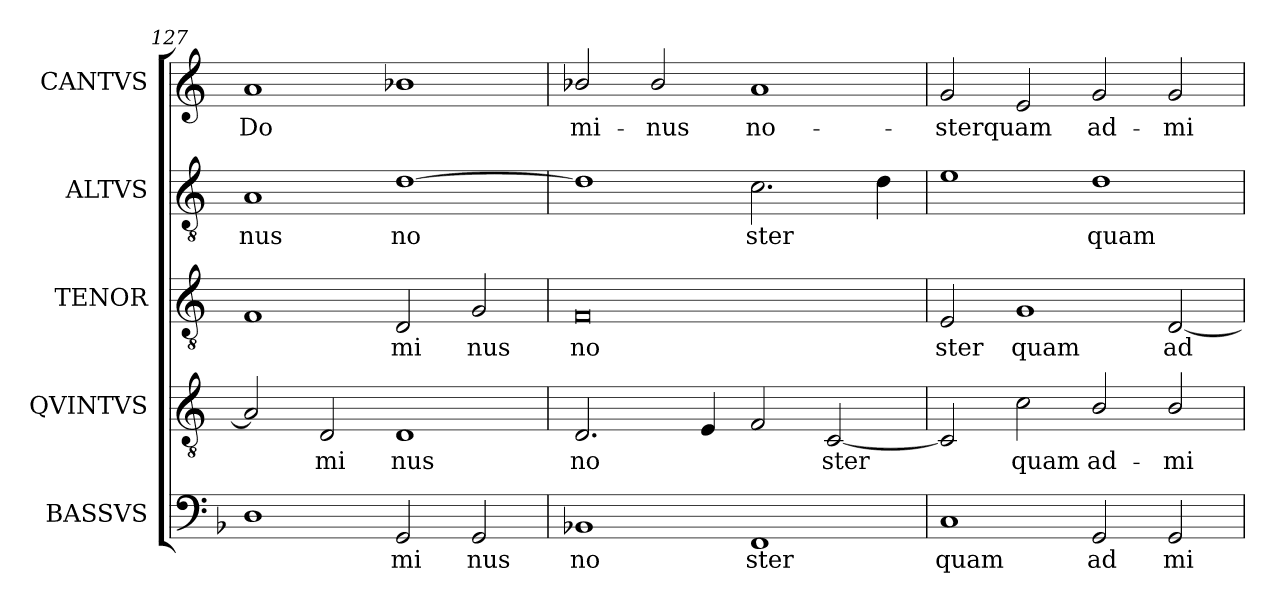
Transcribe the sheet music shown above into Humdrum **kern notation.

**kern	**text	**kern	**text	**kern	**text	**kern	**text	**kern	**text
*part5	*part5	*part4	*part4	*part3	*part3	*part2	*part2	*part1	*part1
*staff5	*staff5	*staff4	*staff4	*staff3	*staff3	*staff2	*staff2	*staff1	*staff1
*I"BASSVS	*	*I"QVINTVS	*	*I"TENOR	*	*I"ALTVS	*	*I"CANTVS	*
*clefF4	*	*clefGv2	*	*clefGv2	*	*clefGv2	*	*clefG2	*
*	*	*ITrd-3c-5	*	*ITrd-3c-5	*	*ITrd-3c-5	*	*ITrd-3c-5	*
*k[b-]	*	*k[b-]	*	*k[b-]	*	*k[b-]	*	*k[b-]	*
*F:	*	*F:	*	*F:	*	*F:	*	*F:	*
=127	=127	=127	=127	=127	=127	=127	=127	=127	=127
!	!LO:LY:b:cj	!	!LO:LY:b:cj	!	!LO:LY:b:cj	!	!LO:LY:b:cj	!	!LO:LY:b:cj
1D	.	2d/]	.	1B-	.	1d	nus	1dd	Do
!	!	!	!LO:LY:b:cj	!	!	!	!	!	!
.	.	2G/	mi	.	.	.	.	.	.
!	!LO:LY:b:cj	!	!LO:LY:b:cj	!	!LO:LY:b:cj	!	!LO:LY:b:cj	!	!LO:LY:b:cj
2GG/	mi	1G	nus	2G/	mi	[<1g	no	1ee-X	.
!	!LO:LY:b:cj	!	!	!	!LO:LY:b:cj	!	!	!	!
2GG/	nus	.	.	2c/	nus	.	.	.	.
!!LO:PB:g=z
=128	=128	=128	=128	=128	=128	=128	=128	=128	=128
*k[]	*	*	*	*	*	*	*	*	*
*C:	*	*	*	*	*	*	*	*	*
!	!LO:LY:b:cj	!	!LO:LY:b:cj	!	!LO:LY:b:cj	!	!LO:LY:b:cj	!	!LO:LY:b:cj
1BB-X	no	2.G/	no-	0B-	no	1g]	.	2ee-X/	mi-
!	!	!	!	!	!	!	!	!	!LO:LY:b:cj
.	.	.	.	.	.	.	.	2ee-/	-nus
!	!	!	!LO:LY:b:cj	!	!	!	!	!	!
.	.	4A/	--	.	.	.	.	.	.
!	!LO:LY:b:cj	!	!LO:LY:b:cj	!	!	!	!LO:LY:b:cj	!	!LO:LY:b:cj
1FF	ster	2B-/	--	.	.	2.f\	ster	1dd	no-
!	!	!	!LO:LY:b:cj	!	!	!	!	!	!
.	.	[<2F/	-ster	.	.	.	.	.	.
!	!	!	!	!	!	!	!LO:LY:b:cj	!	!
.	.	.	.	.	.	4g\	.	.	.
=129	=129	=129	=129	=129	=129	=129	=129	=129	=129
!	!LO:LY:b:cj	!	!LO:LY:b:cj	!	!LO:LY:b:cj	!	!LO:LY:b:cj	!	!LO:LY:b:cj
1C	quam	2F/]	.	2A/	ster	1a	.	2cc/	-sterquam
!	!	!	!LO:LY:b:cj	!	!LO:LY:b:cj	!	!	!	!LO:LY:b:cj
.	.	2f\	quam	1c	quam	.	.	2a/	.
!	!LO:LY:b:cj	!	!LO:LY:b:cj	!	!	!	!LO:LY:b:cj	!	!LO:LY:b:cj
2GG/	ad	2e/	ad-	.	.	1g	quam	2cc/	ad-
!	!LO:LY:b:cj	!	!LO:LY:b:cj	!	!LO:LY:b:cj	!	!	!	!LO:LY:b:cj
2GG/	mi	2e/	-mi-	[<2G/	ad	.	.	2cc/	-mi-
=	=	=	=	=	=	=	=	=	=
*-	*-	*-	*-	*-	*-	*-	*-	*-	*-
